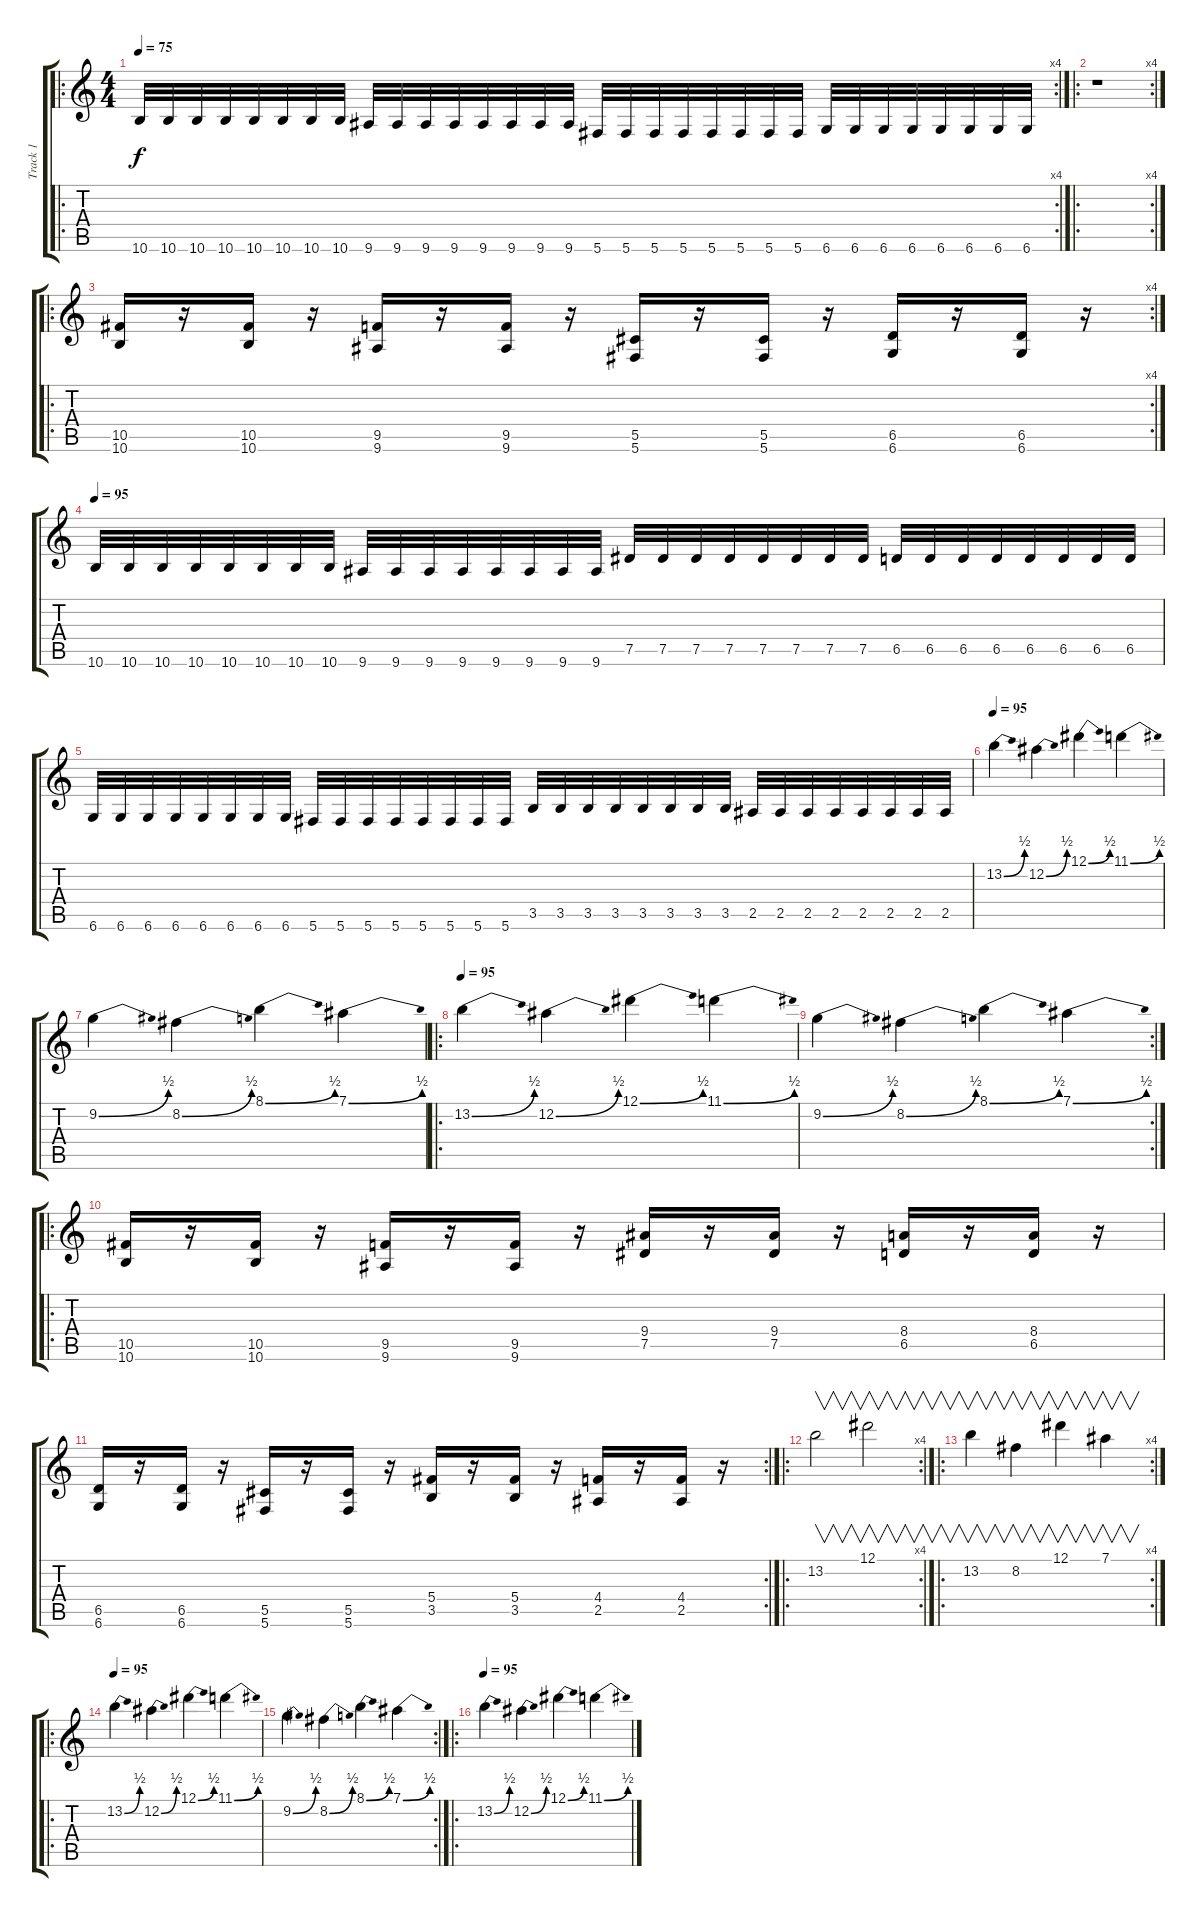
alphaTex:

\track ("Track 1" "Track 1") {instrument distortionguitar}
\staff {score tabs}
\tuning (Eb4 Bb3 Gb3 Db3 Ab2 Db2) {hide}
\ro
\rc 4
\ts (4 4)
\tempo 75
\clef g2
\ks c
10.6.32{dy f instrument distortionguitar} 10.6.32 10.6.32 10.6.32 10.6.32 10.6.32 10.6.32 10.6.32 9.6.32 9.6.32 9.6.32 9.6.32 9.6.32 9.6.32 9.6.32 9.6.32 5.6.32 5.6.32 5.6.32 5.6.32 5.6.32 5.6.32 5.6.32 5.6.32 6.6.32 6.6.32 6.6.32 6.6.32 6.6.32 6.6.32 6.6.32 6.6.32 |
\ro
\rc 4
r.1 |
\ro
\rc 4
(10.5 10.6).16 r.16 (10.5 10.6).16 r.16 (9.5 9.6).16 r.16 (9.5 9.6).16 r.16 (5.5 5.6).16 r.16 (5.5 5.6).16 r.16 (6.5 6.6).16 r.16 (6.5 6.6).16 r.16 |
\tempo 95
10.6.32 10.6.32 10.6.32 10.6.32 10.6.32 10.6.32 10.6.32 10.6.32 9.6.32 9.6.32 9.6.32 9.6.32 9.6.32 9.6.32 9.6.32 9.6.32 7.5.32 7.5.32 7.5.32 7.5.32 7.5.32 7.5.32 7.5.32 7.5.32 6.5.32 6.5.32 6.5.32 6.5.32 6.5.32 6.5.32 6.5.32 6.5.32 |
6.6.32 6.6.32 6.6.32 6.6.32 6.6.32 6.6.32 6.6.32 6.6.32 5.6.32 5.6.32 5.6.32 5.6.32 5.6.32 5.6.32 5.6.32 5.6.32 3.5.32 3.5.32 3.5.32 3.5.32 3.5.32 3.5.32 3.5.32 3.5.32 2.5.32 2.5.32 2.5.32 2.5.32 2.5.32 2.5.32 2.5.32 2.5.32 |
\tempo 95
13.2{be (bend 0 0 60 2)}.4 12.2{be (bend 0 0 60 2)}.4 12.1{be (bend 0 0 60 2)}.4 11.1{be (bend 0 0 60 2)}.4 |
9.2{be (bend 0 0 60 2)}.4 8.2{be (bend 0 0 60 2)}.4 8.1{be (bend 0 0 60 2)}.4 7.1{be (bend 0 0 60 2)}.4 |
\ro
\tempo 95
13.2{be (bend 0 0 60 2)}.4 12.2{be (bend 0 0 60 2)}.4 12.1{be (bend 0 0 60 2)}.4 11.1{be (bend 0 0 60 2)}.4 |
\rc 2
9.2{be (bend 0 0 60 2)}.4 8.2{be (bend 0 0 60 2)}.4 8.1{be (bend 0 0 60 2)}.4 7.1{be (bend 0 0 60 2)}.4 |
\ro
(10.5 10.6).16 r.16 (10.5 10.6).16 r.16 (9.5 9.6).16 r.16 (9.5 9.6).16 r.16 (9.4 7.5).16 r.16 (9.4 7.5).16 r.16 (8.4 6.5).16 r.16 (8.4 6.5).16 r.16 |
\rc 2
(6.5 6.6).16 r.16 (6.5 6.6).16 r.16 (5.5 5.6).16 r.16 (5.5 5.6).16 r.16 (5.4 3.5).16 r.16 (5.4 3.5).16 r.16 (4.4 2.5).16 r.16 (4.4 2.5).16 r.16 |
\ro
\rc 4
13.2.2{v} 12.1.2{v} |
\ro
\rc 4
13.2.4{v} 8.2.4{v} 12.1.4{v} 7.1.4{v} |
\ro
\tempo 95
13.2{be (bend 0 0 60 2)}.4 12.2{be (bend 0 0 60 2)}.4 12.1{be (bend 0 0 60 2)}.4 11.1{be (bend 0 0 60 2)}.4 |
\rc 2
9.2{be (bend 0 0 60 2)}.4 8.2{be (bend 0 0 60 2)}.4 8.1{be (bend 0 0 60 2)}.4 7.1{be (bend 0 0 60 2)}.4 |
\ro
\tempo 95
13.2{be (bend 0 0 60 2)}.4 12.2{be (bend 0 0 60 2)}.4 12.1{be (bend 0 0 60 2)}.4 11.1{be (bend 0 0 60 2)}.4
